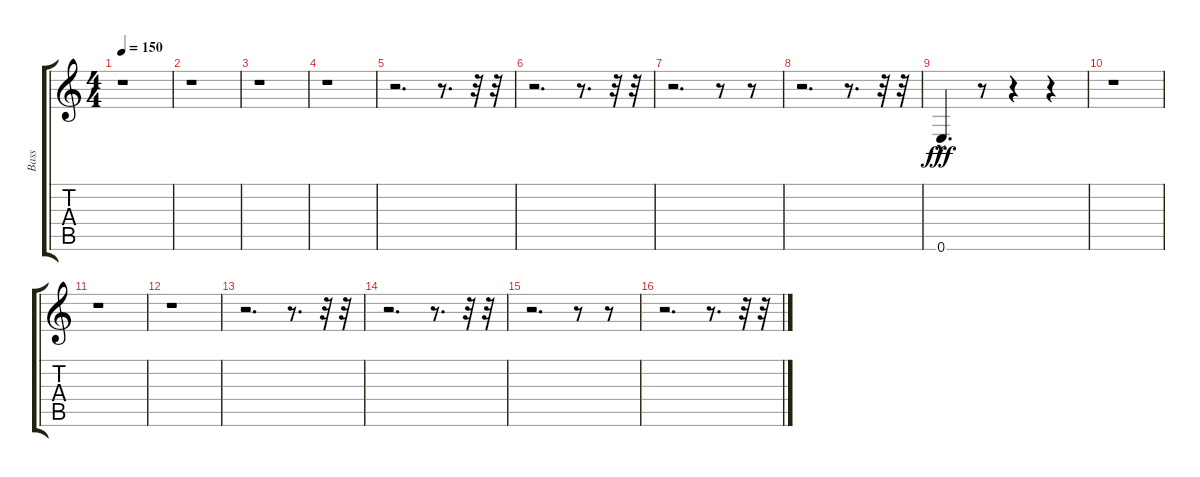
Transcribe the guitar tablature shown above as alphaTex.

\track ("Bass" "Bass") {instrument fretlessbass}
\staff {score tabs}
\tuning (E4 B3 G3 D3 A2 E2) {hide}
\ts (4 4)
\tempo 150
\clef g2
\ks c
r.1{dy fff instrument fretlessbass} |
r.1 |
r.1 |
r.1 |
r.2{d} r.8{d} r.32 r.32 |
r.2{d} r.8{d} r.32 r.32 |
r.2{d} r.8 r.8 |
r.2{d} r.8{d} r.32 r.32 |
0.6{hac}.4{d} r.8 r.4 r.4 |
r.1 |
r.1 |
r.1 |
r.2{d} r.8{d} r.32 r.32 |
r.2{d} r.8{d} r.32 r.32 |
r.2{d} r.8 r.8 |
r.2{d} r.8{d} r.32 r.32
